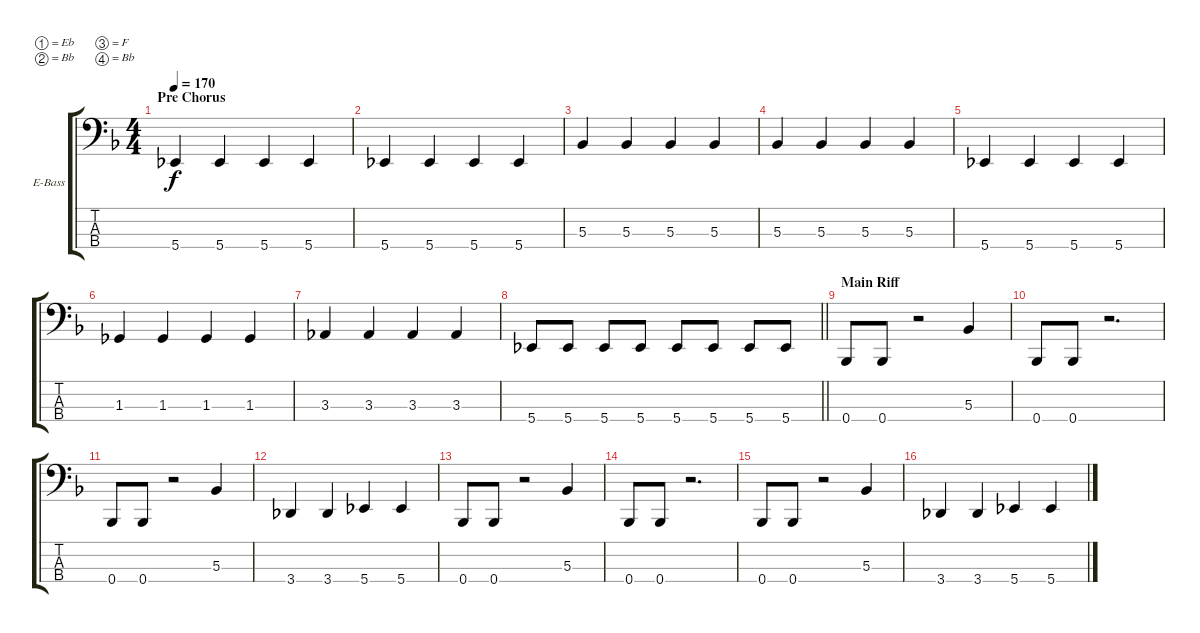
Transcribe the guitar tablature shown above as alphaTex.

\bracketExtendMode groupsimilarinstruments
\firstSystemTrackNameOrientation horizontal
\otherSystemsTrackNameOrientation horizontal
\track ("Peter Iwers" "E-Bass") {instrument electricbasspick}
\staff {score tabs}
\tuning (Eb2 Bb1 F1 Bb0)
\ts (4 4)
\section ("" "Pre Chorus")
\tempo 170
\clef f4
\scale
0.334254
\ks dminor
5.4.4{dy f} 5.4.4 5.4.4 5.4.4 |
\scale
0.334254 5.4.4 5.4.4 5.4.4 5.4.4 |
\scale
0.331492 5.3.4 5.3.4 5.3.4 5.3.4 |
\scale
0.331492 5.3.4 5.3.4 5.3.4 5.3.4 |
\scale
0.334254 5.4.4 5.4.4 5.4.4 5.4.4 |
\scale
0.334254 1.3.4 1.3.4 1.3.4 1.3.4 |
\scale
0.30402 3.3.4 3.3.4 3.3.4 3.3.4 |
\scale
0.404523
\barLineRight lightlight
5.4.8 5.4.8 5.4.8 5.4.8 5.4.8 5.4.8 5.4.8 5.4.8 |
\section ("" "Main Riff")
\scale
0.291457 0.4.8 0.4.8 r.2 5.3.4 |
\scale
0.296736 0.4.8 0.4.8 r.2{d} |
\scale
0.344214 0.4.8 0.4.8 r.2 5.3.4 |
\scale
0.35905 3.4.4 3.4.4 5.4.4 5.4.4 |
\scale
0.349398 0.4.8 0.4.8 r.2 5.3.4 |
\scale
0.301205 0.4.8 0.4.8 r.2{d} |
\scale
0.349398 0.4.8 0.4.8 r.2 5.3.4 |
\scale
0.300248 3.4.4 3.4.4 5.4.4 5.4.4
